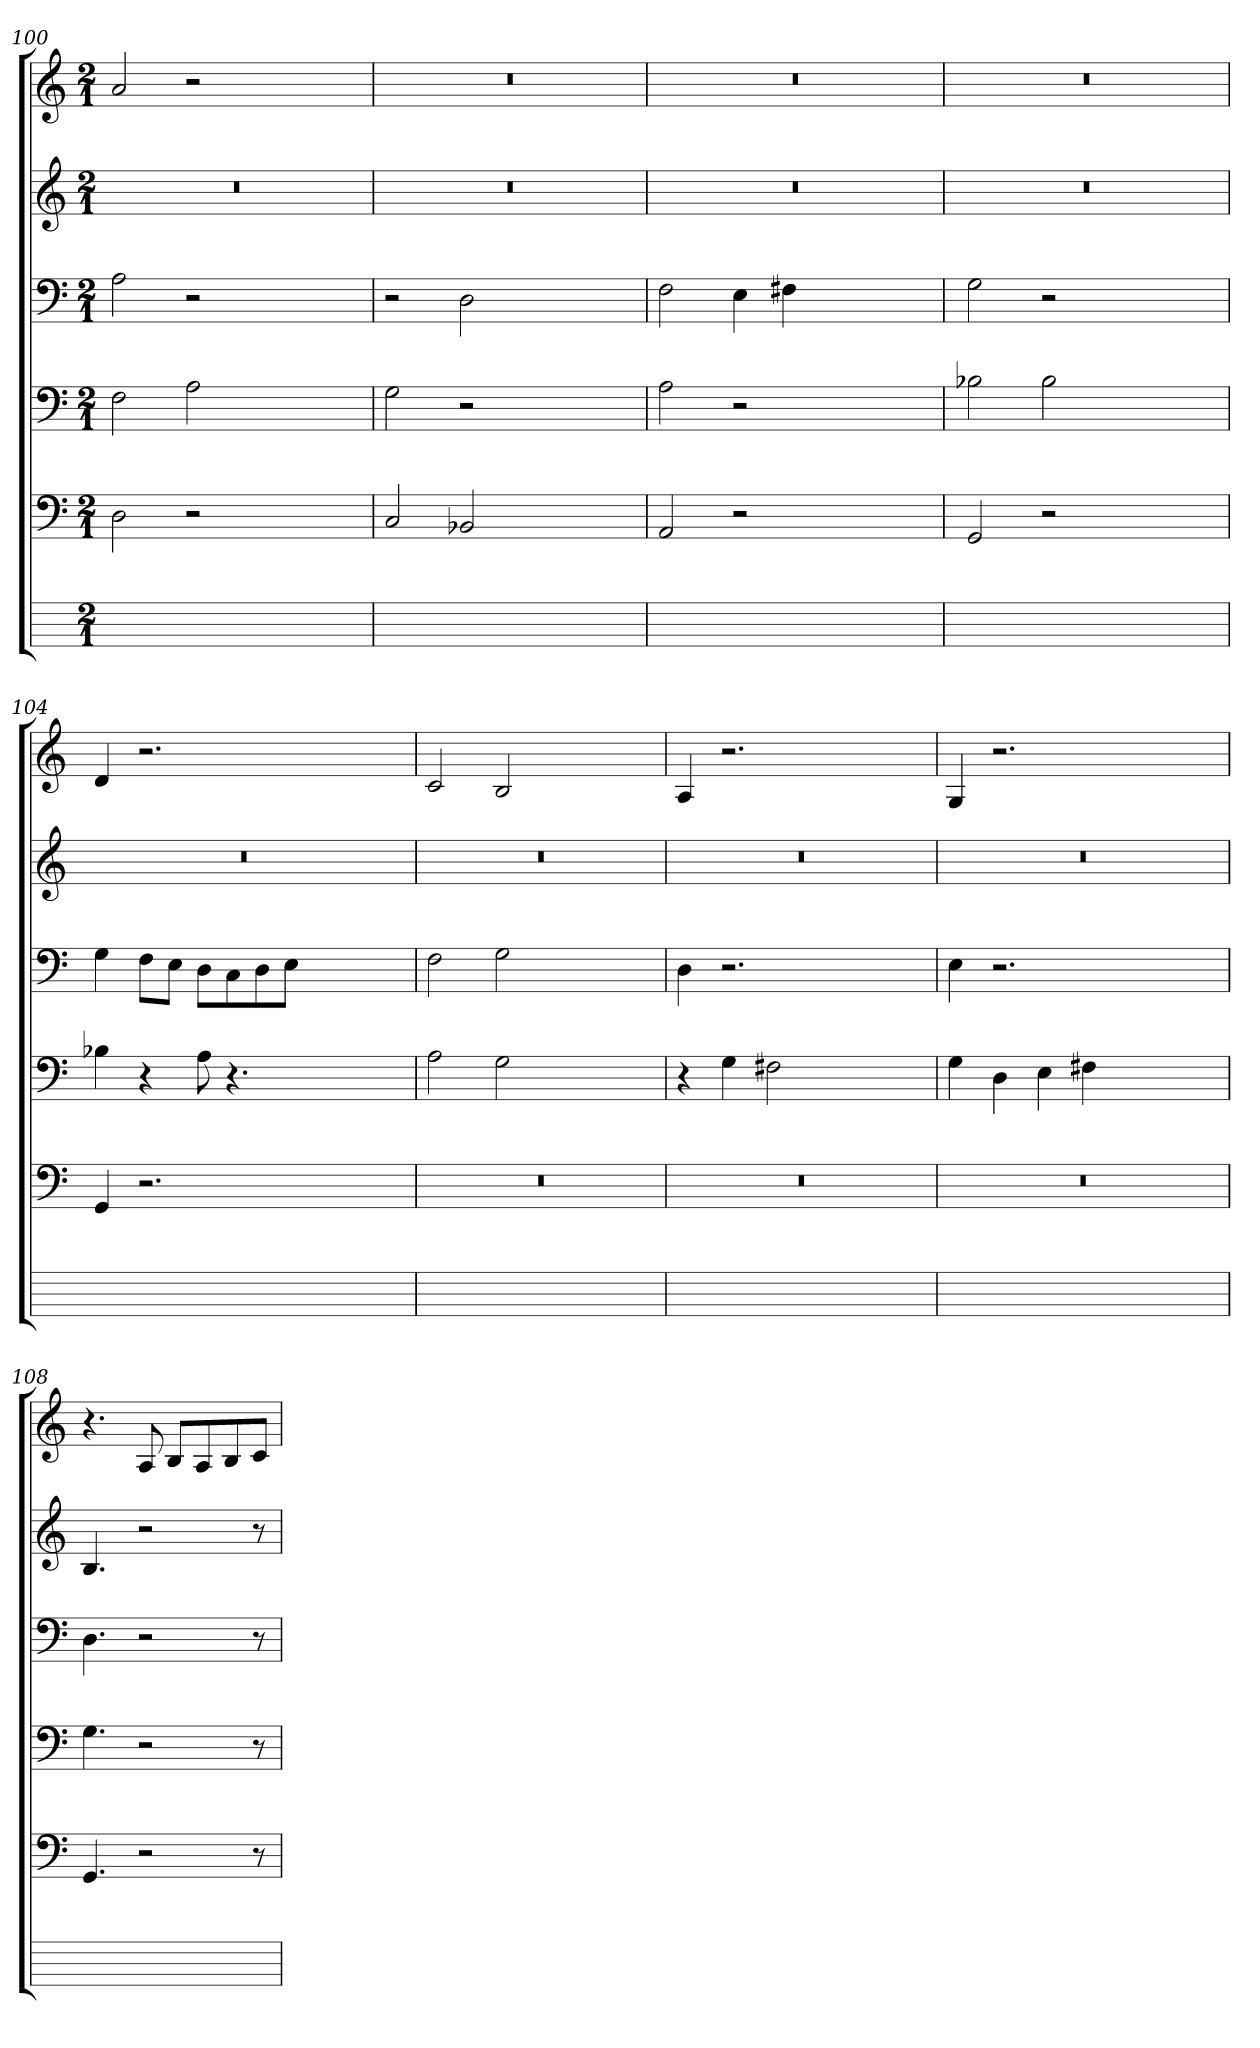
**kern	**kern	**kern	**kern	**kern	**kern
*part6	*part5	*part4	*part3	*part2	*part1
*staff6	*staff5	*staff4	*staff3	*staff2	*staff1
*	*clefF4	*clefF4	*clefF4	*clefG2	*clefG2
*	*k[]	*k[]	*k[]	*k[]	*k[]
*	*C:	*C:	*C:	*C:	*C:
*M2/1	*M2/1	*M2/1	*M2/1	*M2/1	*M2/1
=100	=100	=100	=100	=100	=100
0ryy	2D	2F	2Ai	0r	2aj
.	2r	2Ai	2r	.	2r
.	1ryy	1ryy	1ryy	.	1ryy
=101	=101	=101	=101	=101	=101
0ryy	2C	2G	2r	0r	0r
.	2BB-XZ	2r	2D	.	.
.	1ryy	1ryy	1ryy	.	.
=102	=102	=102	=102	=102	=102
0ryy	2AA	2A	2F	0r	0r
.	2r	2r	4E	.	.
.	.	.	4F#XV	.	.
.	1ryy	1ryy	1ryy	.	.
=103	=103	=103	=103	=103	=103
0ryy	2GG	2B-X	2G	0r	0r
.	2r	2B-j	2r	.	.
.	1ryy	1ryy	1ryy	.	.
=104	=104	=104	=104	=104	=104
0ryy	4GGj	4B-Xj	4Gj	0r	4d
.	2.r	4r	8FVL	.	2.r
.	.	.	8EVJ	.	.
.	.	8A	8DL	.	.
.	.	4.r	8CV	.	.
.	.	.	8Dj	.	.
.	.	.	8EVJ	.	.
.	1ryy	1ryy	1ryy	.	1ryy
=105	=105	=105	=105	=105	=105
0ryy	0r	2A	2F	0r	2c
.	.	2G	2G	.	2B
.	.	1ryy	1ryy	.	1ryy
=106	=106	=106	=106	=106	=106
0ryy	0r	4r	4D	0r	4A
.	.	4GV	2.r	.	2.r
.	.	2F#X	.	.	.
.	.	1ryy	1ryy	.	1ryy
=107	=107	=107	=107	=107	=107
0ryy	0r	4G	4E	0r	4G
.	.	4DV	2.r	.	2.r
.	.	4EV	.	.	.
.	.	4F#XV	.	.	.
.	.	1ryy	1ryy	.	1ryy
=108	=108	=108	=108	=108	=108
1ryy	4.GG	4.Gj	4.D	4.Bi	4.r
.	2r	2r	2r	2r	8AV
.	.	.	.	.	8BL
.	.	.	.	.	8AV
.	.	.	.	.	8BV
.	8r	8r	8r	8r	8cVJ
=	=	=	=	=	=
*-	*-	*-	*-	*-	*-
